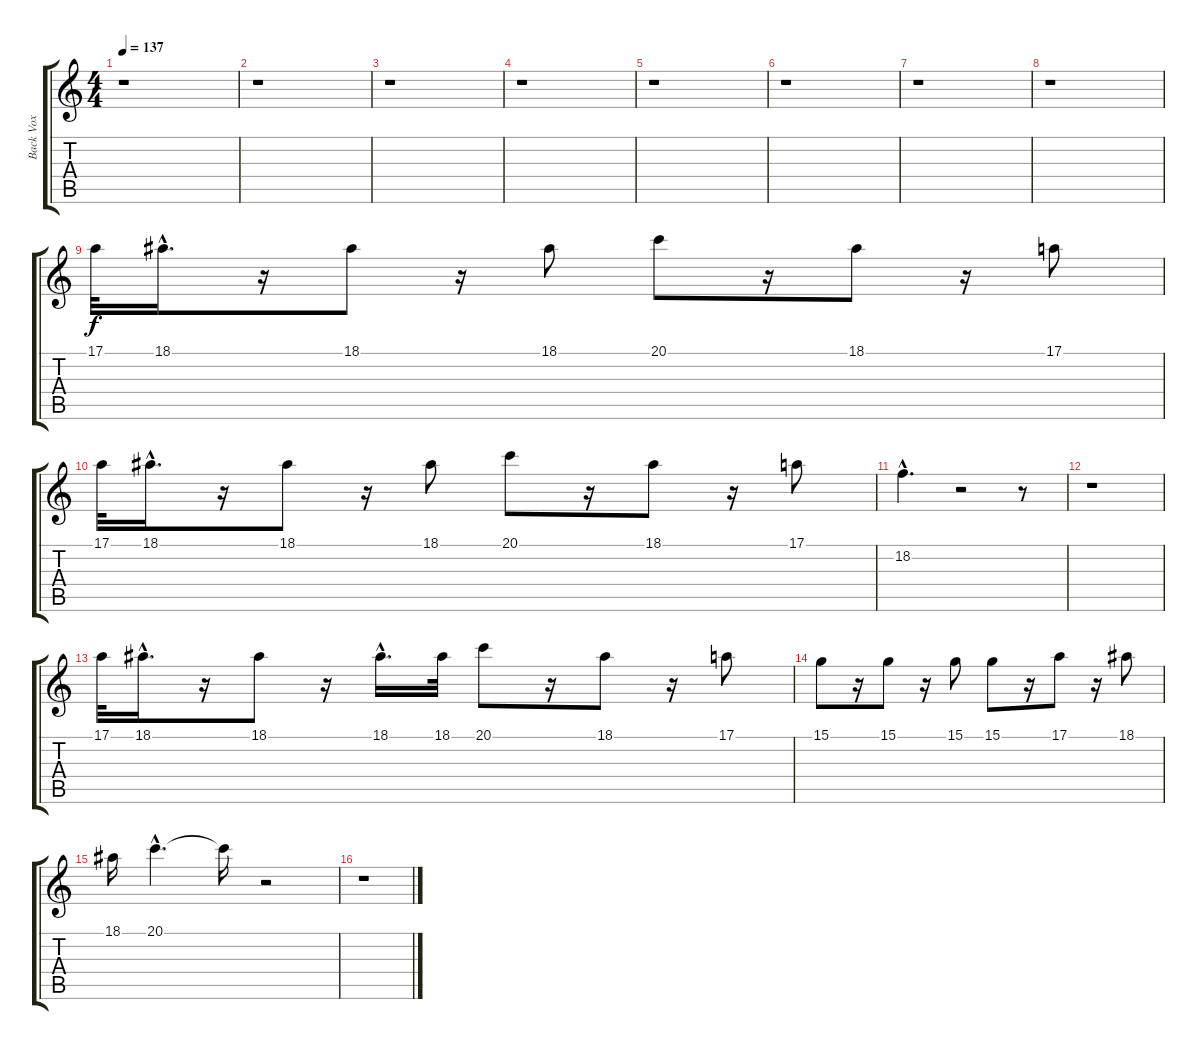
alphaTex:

\track ("Back Vox" "Back Vox") {instrument synthvoice}
\staff {score tabs}
\tuning (E4 B3 G3 D3 A2 E2) {hide}
\ts (4 4)
\tempo 137
\clef g2
\ks c
r.1{dy f instrument synthvoice} |
r.1 |
r.1 |
r.1 |
r.1 |
r.1 |
r.1 |
r.1 |
17.1.32 18.1{hac}.16{d} r.16 18.1.8 r.16 18.1.8 20.1.8 r.16 18.1.8 r.16 17.1.8 |
17.1.32 18.1{hac}.16{d} r.16 18.1.8 r.16 18.1.8 20.1.8 r.16 18.1.8 r.16 17.1.8 |
18.2{hac}.4{d} r.2 r.8 |
r.1 |
17.1.32 18.1{hac}.16{d} r.16 18.1.8 r.16 18.1{hac}.16{d} 18.1.32 20.1.8 r.16 18.1.8 r.16 17.1.8 |
15.1.8 r.16 15.1.8 r.16 15.1.8 15.1.8 r.16 17.1.8 r.16 18.1.8 |
18.1.16 20.1{hac}.4{d} 20.1{t}.16 r.2 |
r.1
